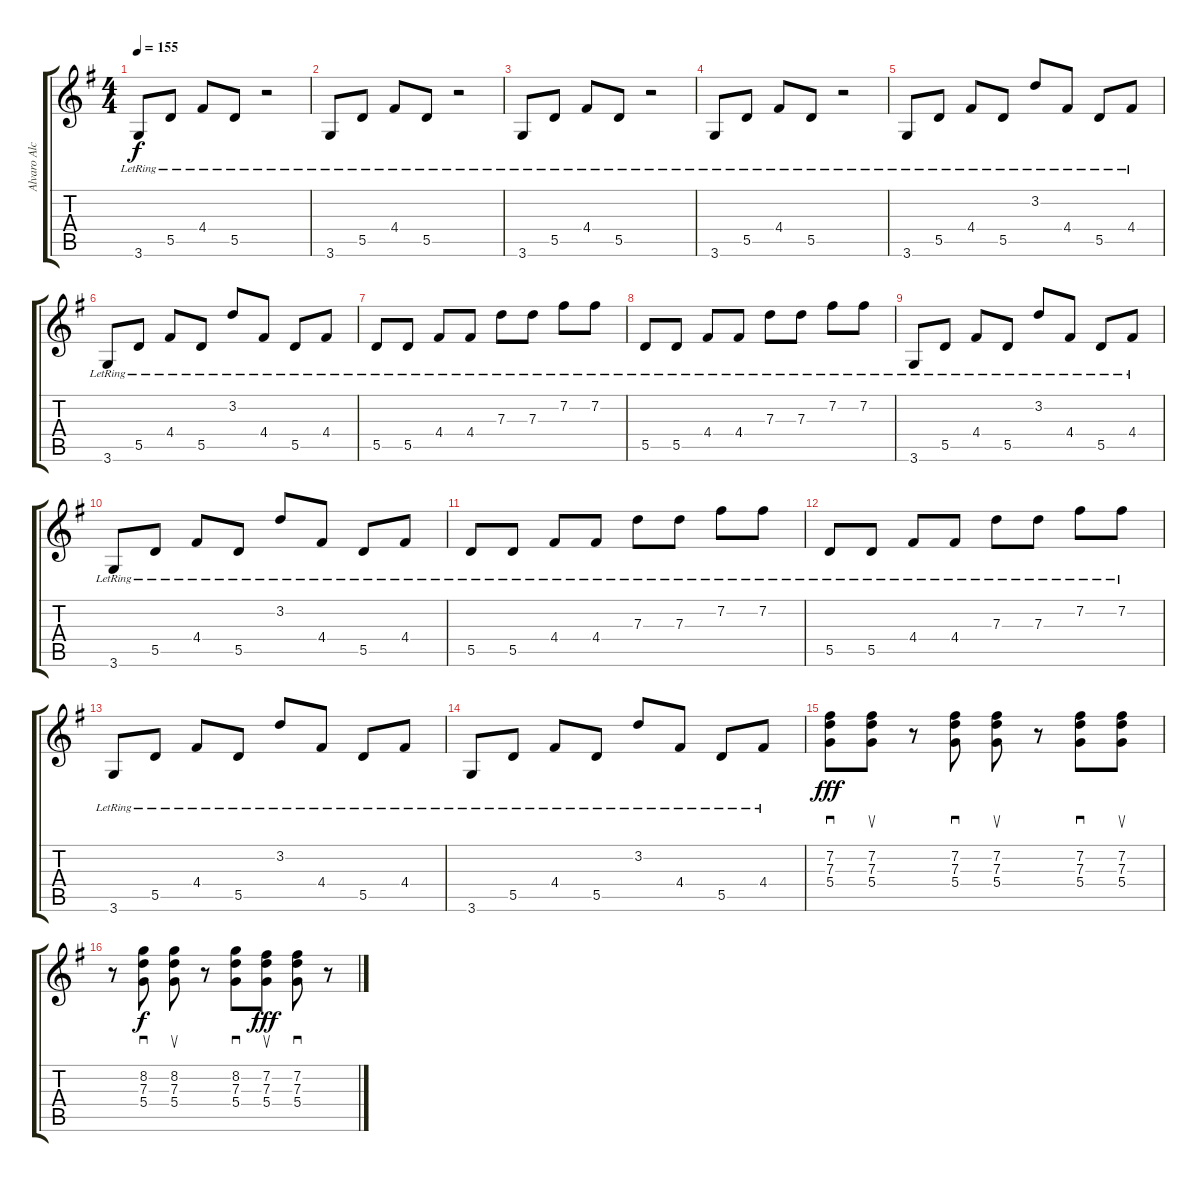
\track ("Alvaro Alcala (rhythm)" "Alvaro Alc") {instrument electricguitarmuted}
\staff {score tabs}
\tuning (E4 B3 G3 D3 A2 E2) {hide}
\ts (4 4)
\tempo 155
\clef g2
\ks g
3.6{lr}.8{dy f} 5.5{lr}.8 4.4{lr}.8 5.5{lr}.8 r.2 |
3.6{lr}.8 5.5{lr}.8 4.4{lr}.8 5.5{lr}.8 r.2 |
3.6{lr}.8 5.5{lr}.8 4.4{lr}.8 5.5{lr}.8 r.2 |
3.6{lr}.8 5.5{lr}.8 4.4{lr}.8 5.5{lr}.8 r.2 |
3.6{lr}.8 5.5{lr}.8 4.4{lr}.8 5.5{lr}.8 3.2{lr}.8 4.4{lr}.8 5.5{lr}.8 4.4{lr}.8 |
3.6{lr}.8 5.5{lr}.8 4.4{lr}.8 5.5{lr}.8 3.2{lr}.8 4.4{lr}.8 5.5{lr}.8 4.4{lr}.8 |
5.5{lr}.8 5.5{lr}.8 4.4{lr}.8 4.4{lr}.8 7.3{lr}.8 7.3{lr}.8 7.2{lr}.8 7.2{lr}.8 |
5.5{lr}.8 5.5{lr}.8 4.4{lr}.8 4.4{lr}.8 7.3{lr}.8 7.3{lr}.8 7.2{lr}.8 7.2{lr}.8 |
3.6{lr}.8 5.5{lr}.8 4.4{lr}.8 5.5{lr}.8 3.2{lr}.8 4.4{lr}.8 5.5{lr}.8 4.4{lr}.8 |
3.6{lr}.8 5.5{lr}.8 4.4{lr}.8 5.5{lr}.8 3.2{lr}.8 4.4{lr}.8 5.5{lr}.8 4.4{lr}.8 |
5.5{lr}.8 5.5{lr}.8 4.4{lr}.8 4.4{lr}.8 7.3{lr}.8 7.3{lr}.8 7.2{lr}.8 7.2{lr}.8 |
5.5{lr}.8 5.5{lr}.8 4.4{lr}.8 4.4{lr}.8 7.3{lr}.8 7.3{lr}.8 7.2{lr}.8 7.2{lr}.8 |
3.6{lr}.8 5.5{lr}.8 4.4{lr}.8 5.5{lr}.8 3.2{lr}.8 4.4{lr}.8 5.5{lr}.8 4.4{lr}.8 |
3.6{lr}.8 5.5{lr}.8 4.4{lr}.8 5.5{lr}.8 3.2{lr}.8 4.4{lr}.8 5.5{lr}.8 4.4{lr}.8 |
(7.2 7.3 5.4).8{sd dy fff} (7.2 7.3 5.4).8{su} r.8 (7.2 7.3 5.4).8{sd} (7.2 7.3 5.4).8{su} r.8 (7.2 7.3 5.4).8{sd} (7.2 7.3 5.4).8{su} |
r.8 (8.2 7.3 5.4).8{sd dy f} (8.2 7.3 5.4).8{su} r.8 (8.2 7.3 5.4).8{sd} (7.2 7.3 5.4).8{su dy fff} (7.2 7.3 5.4).8{sd} r.8
